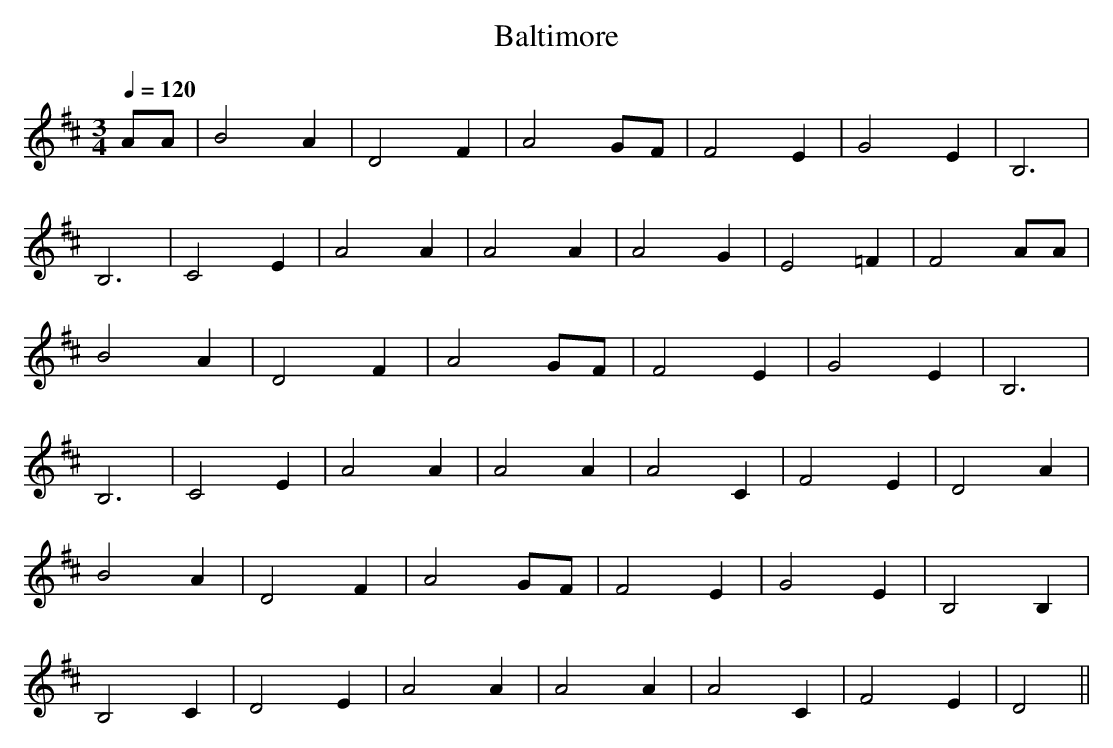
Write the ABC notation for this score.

X:1
T:Baltimore
M:3/4
L:1/8
Q:1/4=120
K:D
AA|\
B4 A2|D4 F2|A4 GF|F4 E2|G4 E2|B,6    |
B,6  |C4 E2|A4 A2|A4 A2|A4 G2|E4 =F2 |F4 AA|
B4 A2|D4 F2|A4 GF|F4 E2|G4 E2|B,6    |
B,6  |C4 E2|A4 A2|A4 A2|A4 C2|F4  E2 |D4 A2|
B4 A2|D4 F2|A4 GF|F4 E2|G4 E2|B,4 B,2|
B,4C2|D4 E2|A4 A2|A4 A2|A4 C2|F4  E2 |D4 ||
